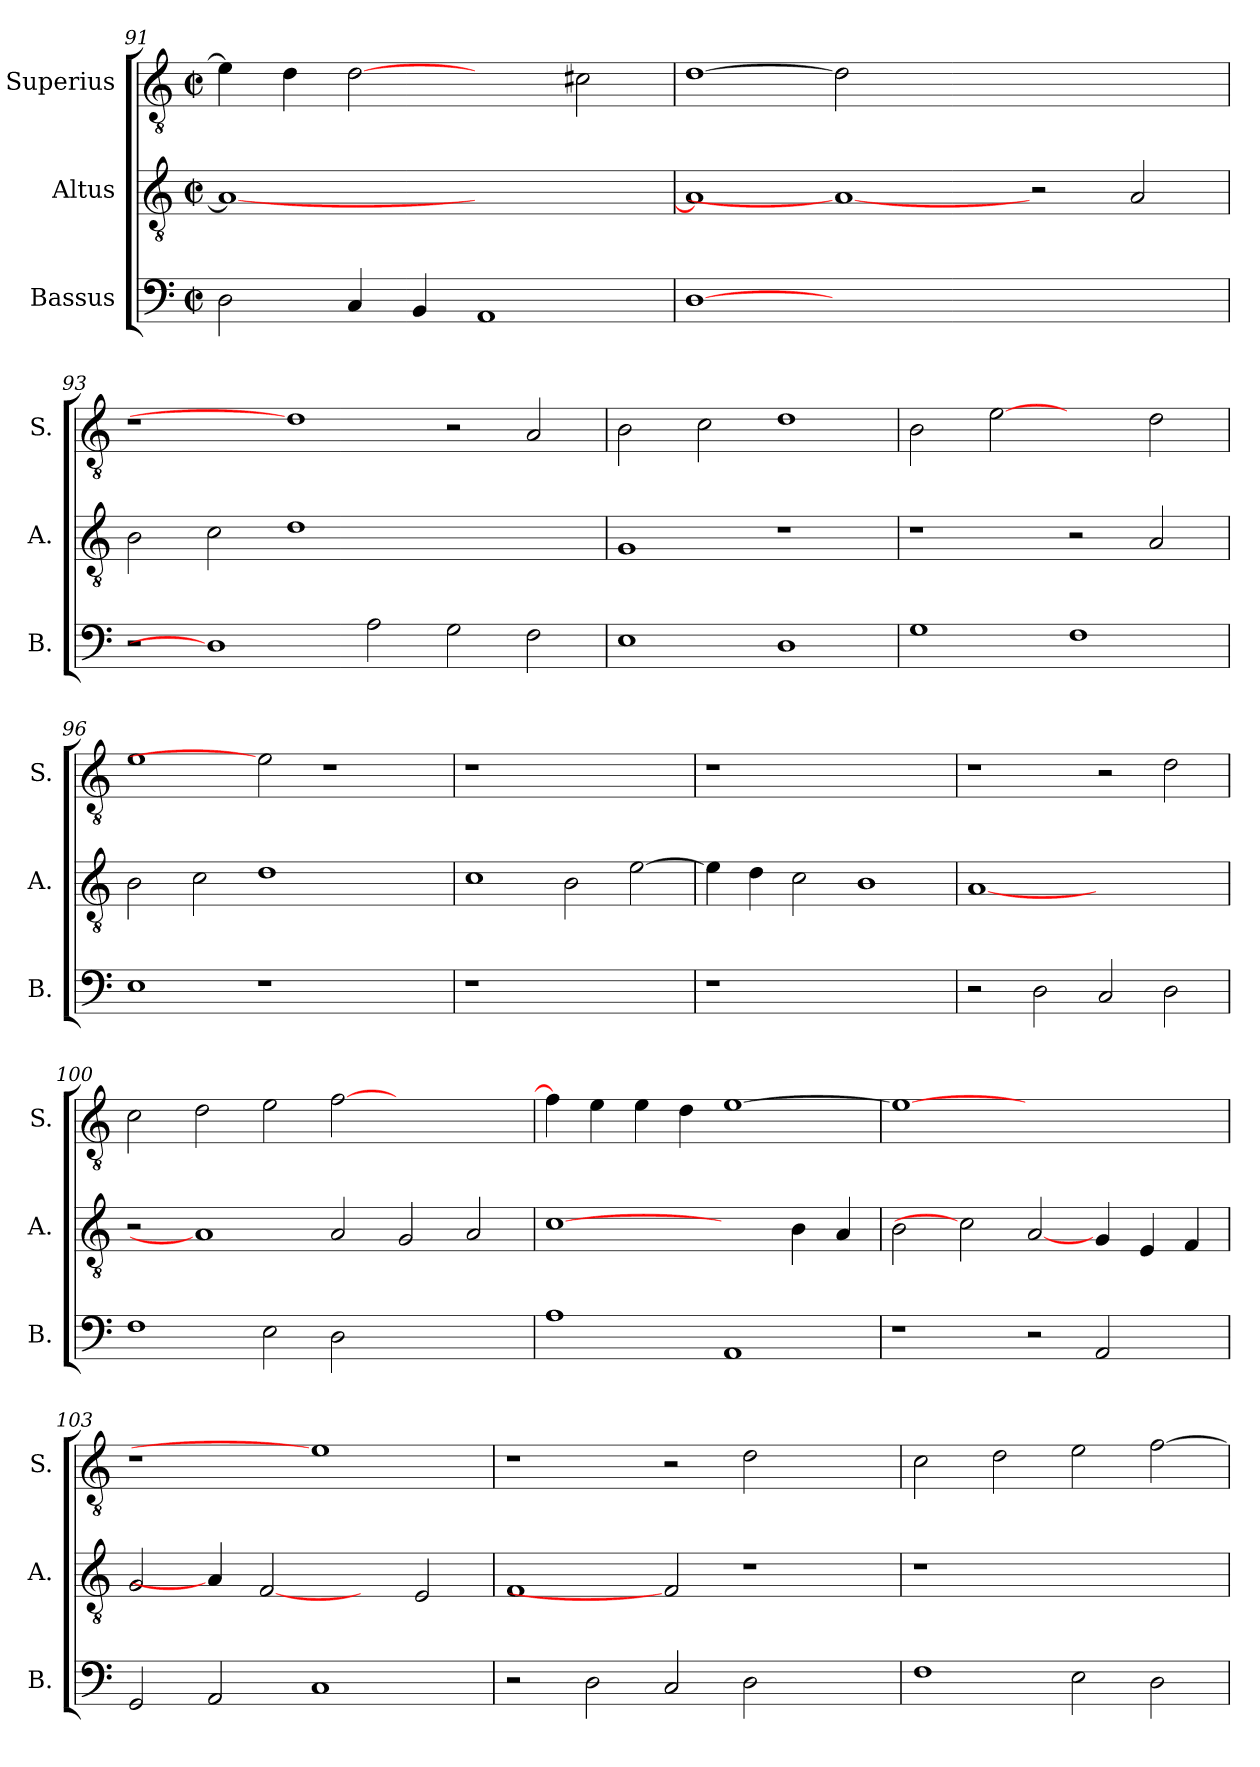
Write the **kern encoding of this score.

**kern	**kern	**kern
*part3	*part2	*part1
*staff3	*staff2	*staff1
*I"Bassus	*I"Altus	*I"Superius
*I'B.	*I'A.	*I'S.
*clefF4	*clefGv2	*clefGv2
*	*ITrd7c12	*ITrd7c12
*k[]	*k[]	*k[]
*C:	*C:	*C:
*M2/2	*M2/2	*M2/2
*met(c|)	*met(c|)	*met(c|)
=91	=91	=91
2Di\	1AAi_<	4Ei\]
.	.	4Di\
4Ci/	.	[2Di
4BBi/	.	.
1AAi	1ryy	2ryy
.	.	2C#Xi\
=92	=92	=92
[1Di	1AAi]	[1Di
0ryy	1AAi_	2Di]
.	.	1.ryy
.	2r	.
.	2AAi/	.
=93	=93	=93
2r	2BBi\	1r
1Di]	2Ci\	.
.	1Di	1Di]
2Ai\	.	.
2Gi\	1ryy	2r
2Fi\	.	2AAi/
=94	=94	=94
1Ei	1GGi	2BBi\
.	.	2Ci\
1Di	1r	1Di
!!LO:LB:g=z
=95	=95	=95
1Gi	1r	2BBi\
.	.	[2Ei
1Fi	2r	2ryy
.	2AAi/	2Di\
=96	=96	=96
1Ei	2BBi\	1Ei
.	2Ci\	.
1r	1Di	2Ei]
.	.	1r
2ryy	2ryy	.
=97	=97	=97
!LO:N:vis=1	!	!LO:N:vis=1
1r	1Ci	1r
1ryy	2BBi\	1ryy
.	[>2Ei\	.
=98	=98	=98
!LO:N:vis=1	!	!LO:N:vis=1
1r	4Ei\]	1r
.	4Di\	.
.	2Ci\	.
1ryy	1BBi	1ryy
=99	=99	=99
2r	[1AAi	1r
2Di\	.	.
2Ci/	1ryy	2r
2Di\	.	2Di\
!!LO:PB:g=z
=100	=100	=100
1Fi	2r	2Ci\
.	1AAi]	2Di\
2Ei\	.	2Ei\
2Di\	2AAi/	[>2Fi\
1ryy	2GGi/	1ryy
.	2AAi/	.
=101	=101	=101
1Ai	[1Ci	4Fi\]
.	.	4Ei\
.	.	4Ei\
.	.	4Di\
1AAi	2ryy	[>1Ei
.	4BBi\	.
.	4AAi/	.
=102	=102	=102
1r	2BBi\	1Ei_>
.	2Ci]	.
2r	[2AAi/	1ryy
2AAi/	4GGi/	.
.	4EEi/	.
4ryy	4FFi/	4ryy
=103	=103	=103
!	!	!LO:N:vis=1
2GGi/	2GGi/	1r
2AAi/	4AAi/]	.
.	[2FFi	.
1Ci	.	1Ei]
.	4ryy	.
.	2EEi/	.
=104	=104	=104
2r	1FFi	1r
2Di\	.	.
2Ci/	2FFi]	2r
2Di\	1r	2Di\
2ryy	.	2ryy
!!LO:LB:g=z
=105	=105	=105
!	!LO:N:vis=1	!
1Fi	1r	2Ci\
.	.	2Di\
2Ei\	1ryy	2Ei\
2Di\	.	[>2Fi\
=	=	=
*-	*-	*-
